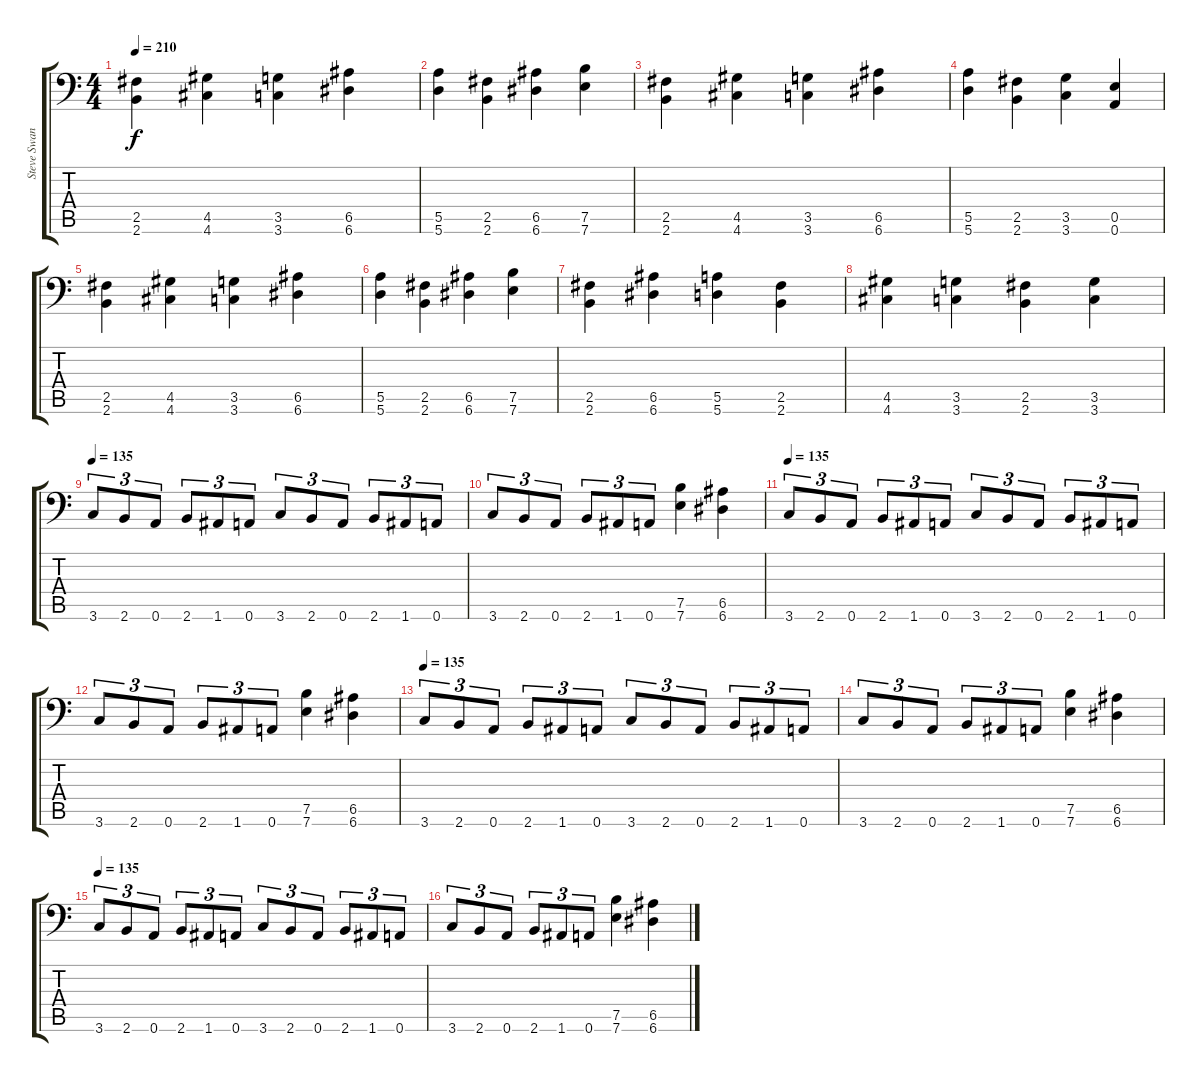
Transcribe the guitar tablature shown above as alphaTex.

\track ("Steve Swanson (Guitar + Solo)" "Steve Swan") {instrument distortionguitar}
\staff {score tabs}
\tuning (B3 Gb3 D3 A2 E2 A1) {hide}
\ts (4 4)
\tempo 210
\clef f4
\ks c
(2.5 2.6).4{dy f} (4.5 4.6).4 (3.5 3.6).4 (6.5 6.6).4 |
(5.5 5.6).4 (2.5 2.6).4 (6.5 6.6).4 (7.5 7.6).4 |
(2.5 2.6).4 (4.5 4.6).4 (3.5 3.6).4 (6.5 6.6).4 |
(5.5 5.6).4 (2.5 2.6).4 (3.5 3.6).4 (0.5 0.6).4 |
(2.5 2.6).4 (4.5 4.6).4 (3.5 3.6).4 (6.5 6.6).4 |
(5.5 5.6).4 (2.5 2.6).4 (6.5 6.6).4 (7.5 7.6).4 |
(2.5 2.6).4 (6.5 6.6).4 (5.5 5.6).4 (2.5 2.6).4 |
(4.5 4.6).4 (3.5 3.6).4 (2.5 2.6).4 (3.5 3.6).4 |
\tempo 135
3.6.8{tu (3 2)} 2.6.8{tu (3 2)} 0.6.8{tu (3 2)} 2.6.8{tu (3 2)} 1.6.8{tu (3 2)} 0.6.8{tu (3 2)} 3.6.8{tu (3 2)} 2.6.8{tu (3 2)} 0.6.8{tu (3 2)} 2.6.8{tu (3 2)} 1.6.8{tu (3 2)} 0.6.8{tu (3 2)} |
3.6.8{tu (3 2)} 2.6.8{tu (3 2)} 0.6.8{tu (3 2)} 2.6.8{tu (3 2)} 1.6.8{tu (3 2)} 0.6.8{tu (3 2)} (7.5 7.6).4 (6.5 6.6).4 |
\tempo 135
3.6.8{tu (3 2)} 2.6.8{tu (3 2)} 0.6.8{tu (3 2)} 2.6.8{tu (3 2)} 1.6.8{tu (3 2)} 0.6.8{tu (3 2)} 3.6.8{tu (3 2)} 2.6.8{tu (3 2)} 0.6.8{tu (3 2)} 2.6.8{tu (3 2)} 1.6.8{tu (3 2)} 0.6.8{tu (3 2)} |
3.6.8{tu (3 2)} 2.6.8{tu (3 2)} 0.6.8{tu (3 2)} 2.6.8{tu (3 2)} 1.6.8{tu (3 2)} 0.6.8{tu (3 2)} (7.5 7.6).4 (6.5 6.6).4 |
\tempo 135
3.6.8{tu (3 2)} 2.6.8{tu (3 2)} 0.6.8{tu (3 2)} 2.6.8{tu (3 2)} 1.6.8{tu (3 2)} 0.6.8{tu (3 2)} 3.6.8{tu (3 2)} 2.6.8{tu (3 2)} 0.6.8{tu (3 2)} 2.6.8{tu (3 2)} 1.6.8{tu (3 2)} 0.6.8{tu (3 2)} |
3.6.8{tu (3 2)} 2.6.8{tu (3 2)} 0.6.8{tu (3 2)} 2.6.8{tu (3 2)} 1.6.8{tu (3 2)} 0.6.8{tu (3 2)} (7.5 7.6).4 (6.5 6.6).4 |
\tempo 135
3.6.8{tu (3 2)} 2.6.8{tu (3 2)} 0.6.8{tu (3 2)} 2.6.8{tu (3 2)} 1.6.8{tu (3 2)} 0.6.8{tu (3 2)} 3.6.8{tu (3 2)} 2.6.8{tu (3 2)} 0.6.8{tu (3 2)} 2.6.8{tu (3 2)} 1.6.8{tu (3 2)} 0.6.8{tu (3 2)} |
3.6.8{tu (3 2)} 2.6.8{tu (3 2)} 0.6.8{tu (3 2)} 2.6.8{tu (3 2)} 1.6.8{tu (3 2)} 0.6.8{tu (3 2)} (7.5 7.6).4 (6.5 6.6).4
